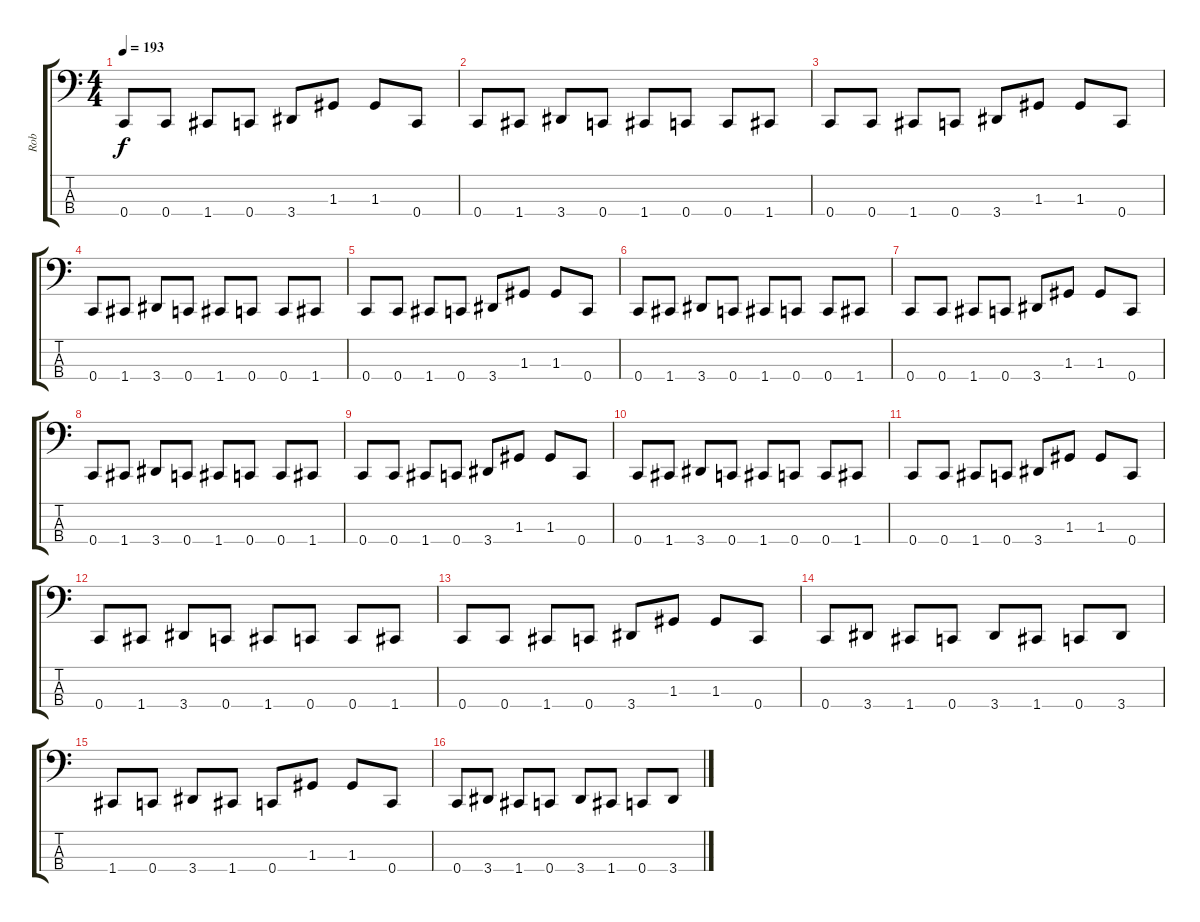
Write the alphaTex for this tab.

\track ("Rob" "Rob") {instrument electricbassfinger}
\staff {score tabs}
\tuning (F2 C2 G1 C1) {hide}
\ts (4 4)
\tempo 193
\clef f4
\ks c
0.4.8{dy f} 0.4.8 1.4.8 0.4.8 3.4.8 1.3.8 1.3.8 0.4.8 |
0.4.8 1.4.8 3.4.8 0.4.8 1.4.8 0.4.8 0.4.8 1.4.8 |
0.4.8 0.4.8 1.4.8 0.4.8 3.4.8 1.3.8 1.3.8 0.4.8 |
0.4.8 1.4.8 3.4.8 0.4.8 1.4.8 0.4.8 0.4.8 1.4.8 |
0.4.8 0.4.8 1.4.8 0.4.8 3.4.8 1.3.8 1.3.8 0.4.8 |
0.4.8 1.4.8 3.4.8 0.4.8 1.4.8 0.4.8 0.4.8 1.4.8 |
0.4.8 0.4.8 1.4.8 0.4.8 3.4.8 1.3.8 1.3.8 0.4.8 |
0.4.8 1.4.8 3.4.8 0.4.8 1.4.8 0.4.8 0.4.8 1.4.8 |
0.4.8 0.4.8 1.4.8 0.4.8 3.4.8 1.3.8 1.3.8 0.4.8 |
0.4.8 1.4.8 3.4.8 0.4.8 1.4.8 0.4.8 0.4.8 1.4.8 |
0.4.8 0.4.8 1.4.8 0.4.8 3.4.8 1.3.8 1.3.8 0.4.8 |
0.4.8 1.4.8 3.4.8 0.4.8 1.4.8 0.4.8 0.4.8 1.4.8 |
0.4.8 0.4.8 1.4.8 0.4.8 3.4.8 1.3.8 1.3.8 0.4.8 |
0.4.8 3.4.8 1.4.8 0.4.8 3.4.8 1.4.8 0.4.8 3.4.8 |
1.4.8 0.4.8 3.4.8 1.4.8 0.4.8 1.3.8 1.3.8 0.4.8 |
0.4.8 3.4.8 1.4.8 0.4.8 3.4.8 1.4.8 0.4.8 3.4.8
